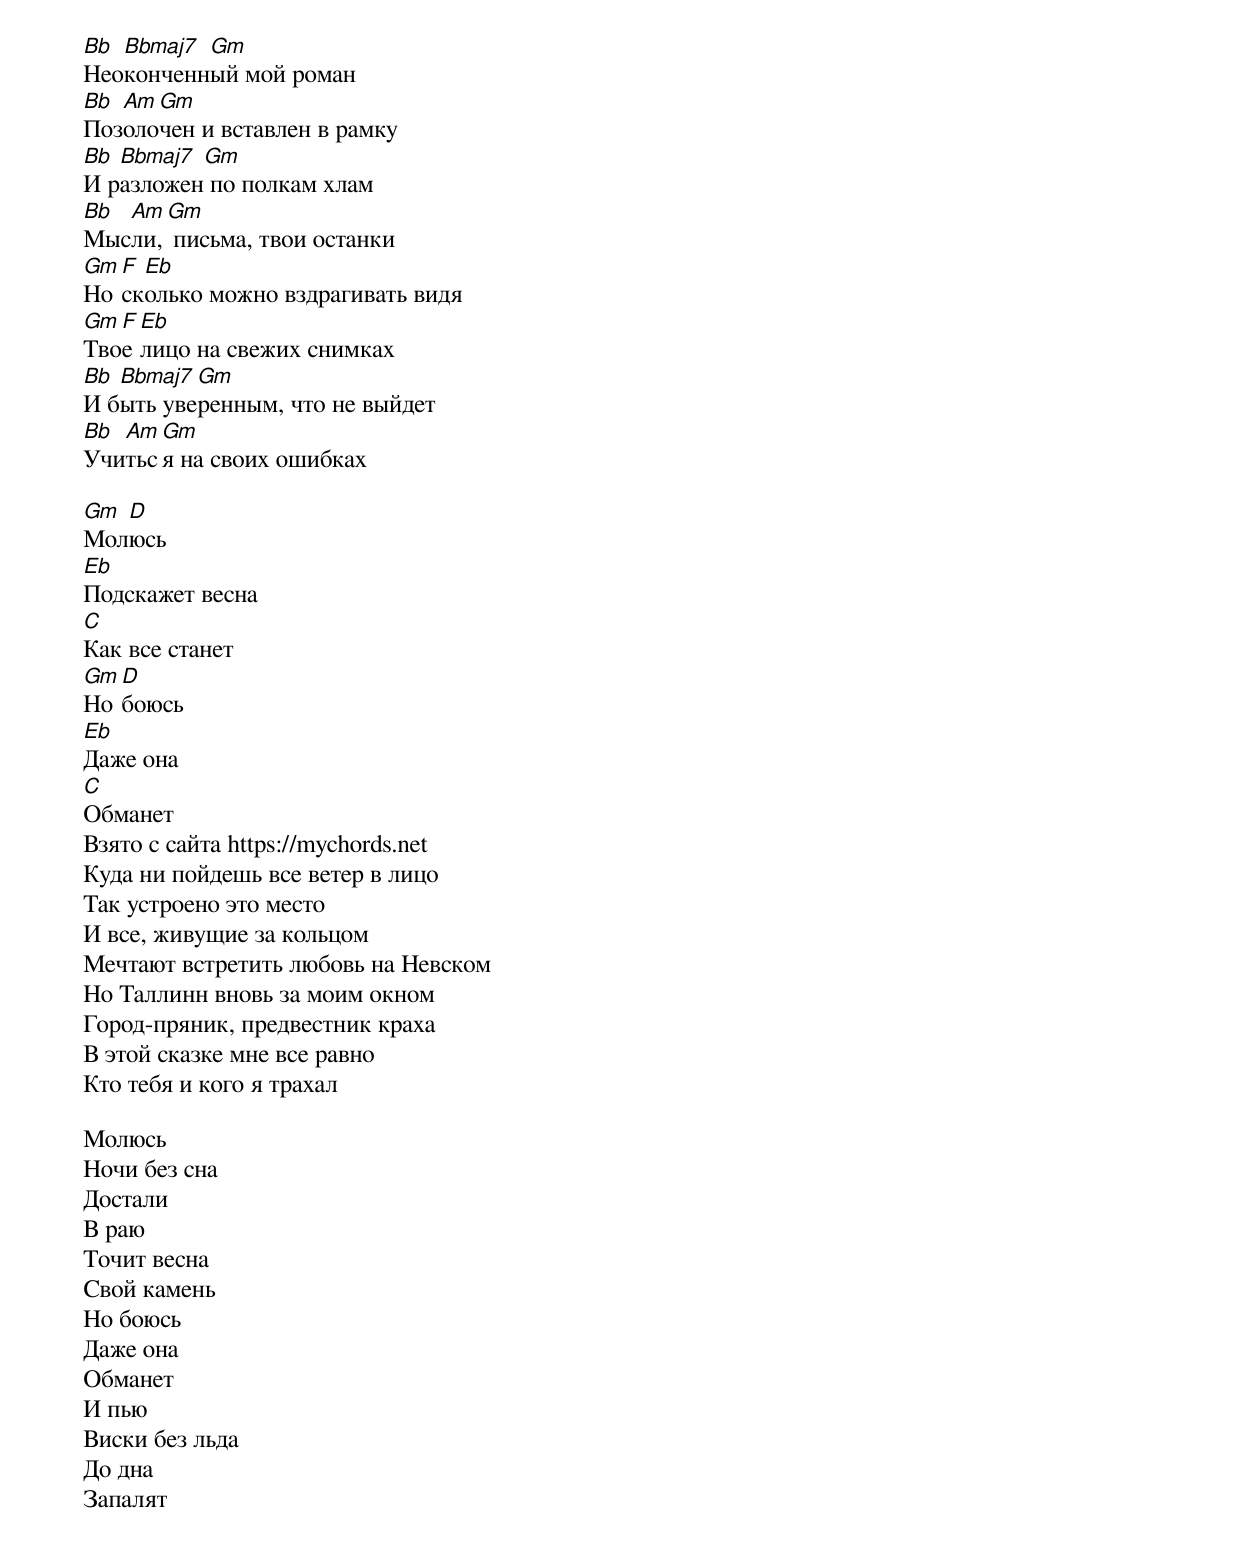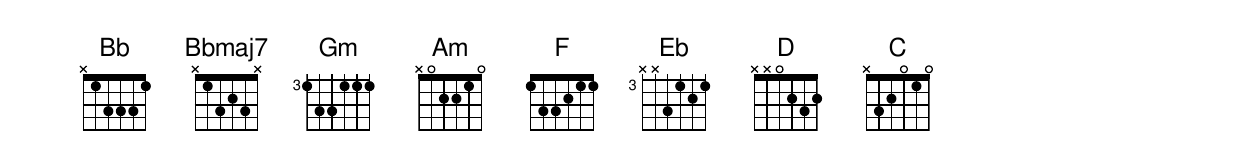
Bb Bbmaj7 Gm
Неоконченный мой роман
Bb Am Gm
Позолочен и вставлен в рамку
Bb Bbmaj7 Gm
И разложен по полкам хлам
Bb Am Gm
Мысли, письма, твои останки
Gm F Eb
Но сколько можно вздрагивать видя
Gm F Eb
Твое лицо на свежих снимках
Bb Bbmaj7 Gm
И быть уверенным, что не выйдет
Bb Am Gm
Учиться на своих ошибках

Gm D
Молюсь
Eb
Подскажет весна
C
Как все станет
Gm D
Но боюсь
Eb
Даже она
C
Обманет
Взято с сайта https://mychords.net
Куда ни пойдешь все ветер в лицо
Так устроено это место
И все, живущие за кольцом
Мечтают встретить любовь на Невском
Но Таллинн вновь за моим окном
Город-пряник, предвестник краха
В этой сказке мне все равно
Кто тебя и кого я трахал

Молюсь
Ночи без сна
Достали
В раю
Точит весна
Свой камень
Но боюсь
Даже она
Обманет
И пью
Виски без льда
До дна
Запалят
